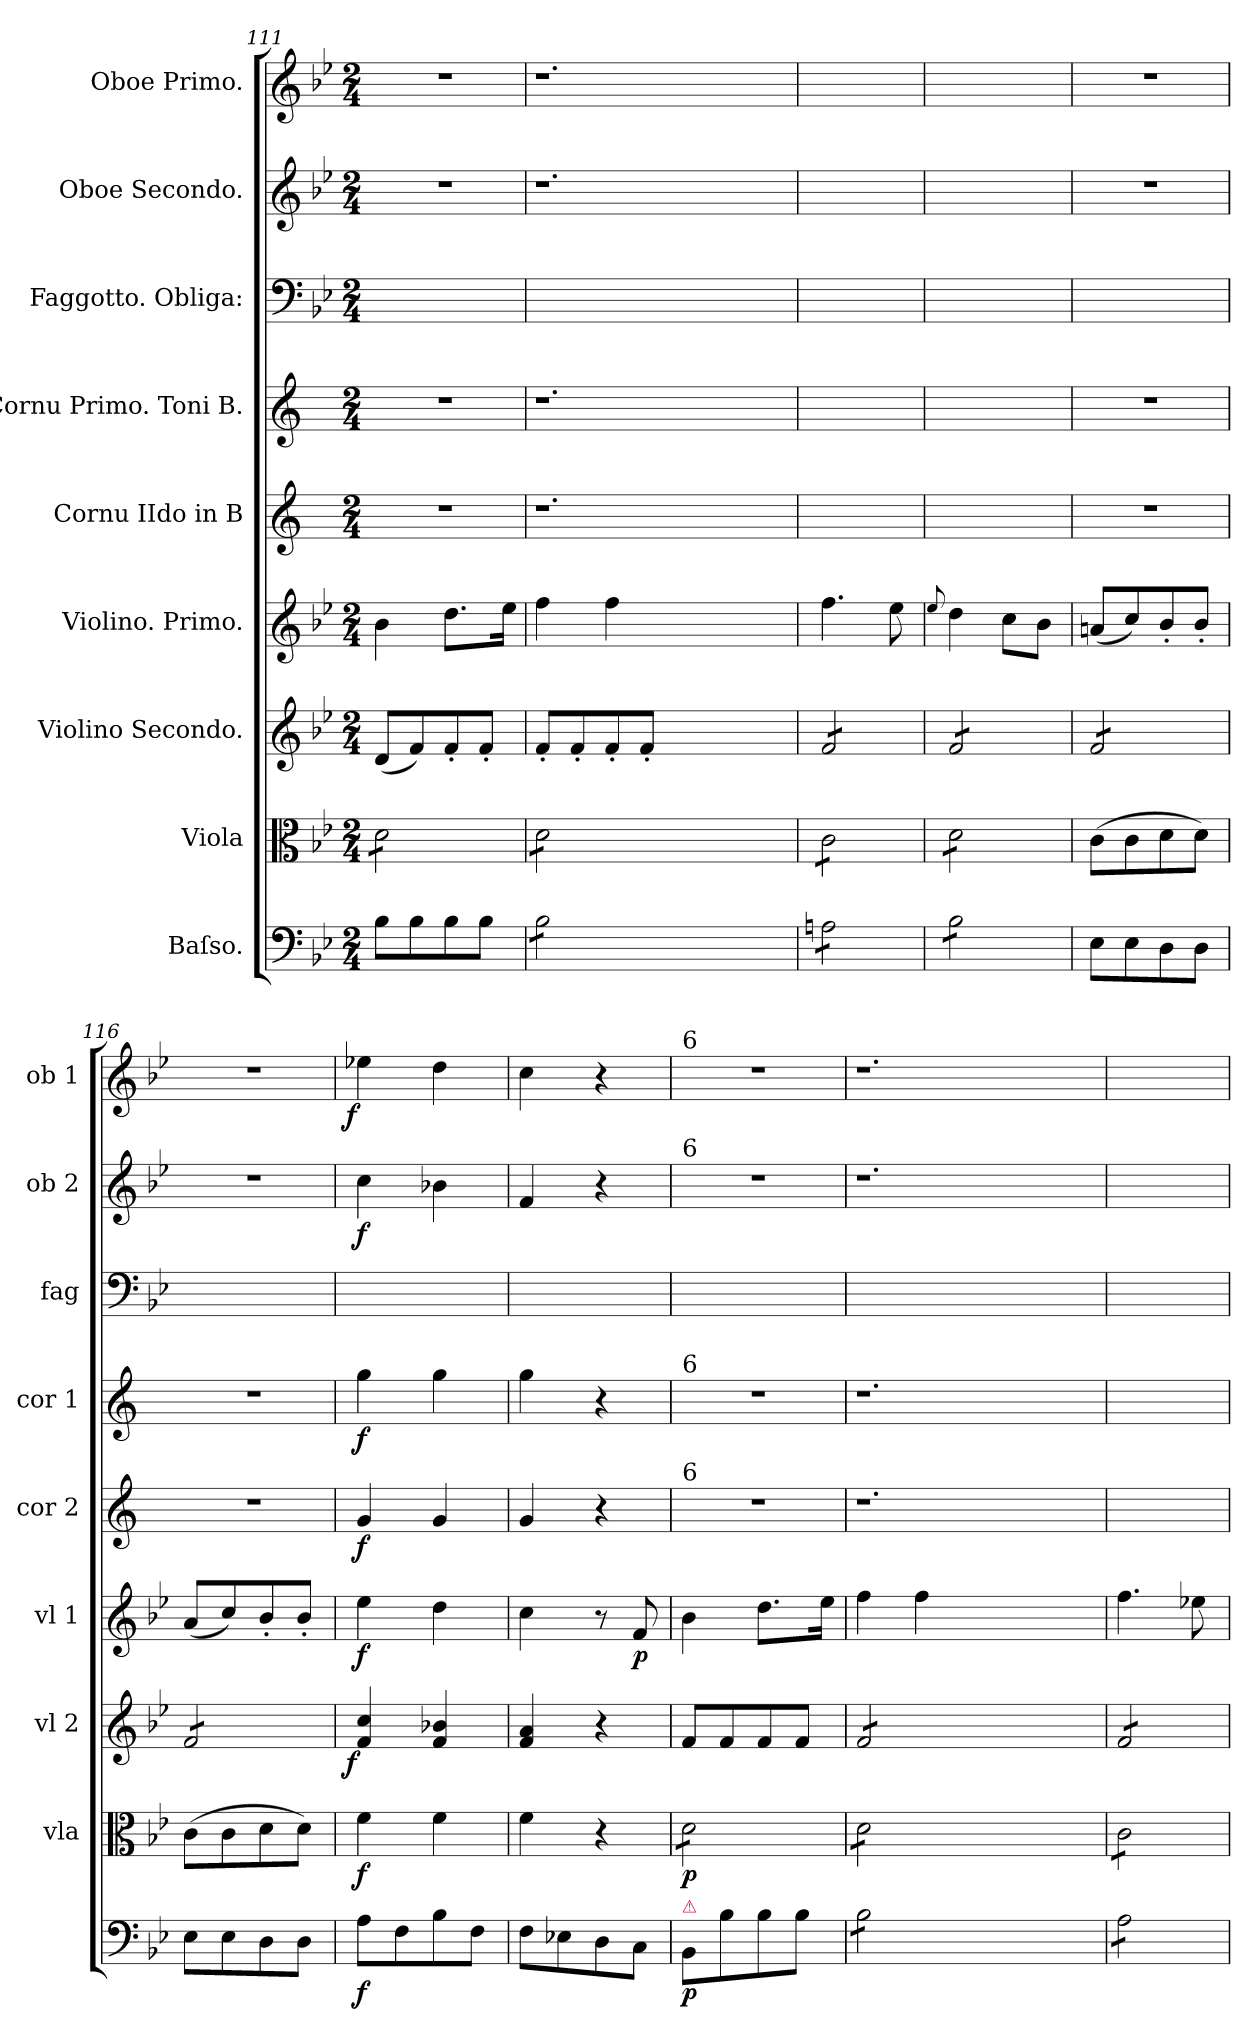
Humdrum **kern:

**kern	**dynam	**kern	**dynam	**kern	**dynam	**kern	**dynam	**kern	**dynam	**kern	**dynam	**kern	**kern	**dynam	**kern	**dynam
*part9	*part9	*part8	*part8	*part7	*part7	*part6	*part6	*part5	*part5	*part4	*part4	*part3	*part2	*part2	*part1	*part1
*staff9	*staff9	*staff8	*staff8	*staff7	*staff7	*staff6	*staff6	*staff5	*staff5	*staff4	*staff4	*staff3	*staff2	*staff2	*staff1	*staff1
*I"Baſso.	*	*I"Viola	*	*I"Violino Secondo.	*	*I"Violino. Primo.	*	*I"Cornu IIdo in B	*	*I"Cornu Primo. Toni B.	*	*I"Faggotto. Obliga:	*I"Oboe Secondo.	*	*I"Oboe Primo.	*
*	*	*I'vla	*	*I'vl 2	*	*I'vl 1	*	*I'cor 2	*	*I'cor 1	*	*I'fag	*I'ob 2	*	*I'ob 1	*
*clefF4	*	*clefC3	*	*clefG2	*	*clefG2	*	*clefG2	*	*clefG2	*	*clefF4	*clefG2	*	*clefG2	*
*	*	*	*	*	*	*	*	*ITrd1c2	*	*ITrd1c2	*	*	*	*	*	*
*k[b-e-]	*	*k[b-e-]	*	*k[b-e-]	*	*k[b-e-]	*	*k[b-e-]	*	*k[b-e-]	*	*k[b-e-]	*k[b-e-]	*	*k[b-e-]	*
*B-:	*	*B-:	*	*B-:	*	*B-:	*	*B-:	*	*B-:	*	*B-:	*B-:	*	*B-:	*
*M2/4	*	*M2/4	*	*M2/4	*	*M2/4	*	*M2/4	*	*M2/4	*	*M2/4	*M2/4	*	*M2/4	*
=111	=111	=111	=111	=111	=111	=111	=111	=111	=111	=111	=111	=111	=111	=111	=111	=111
*	*	*tremolo	*	*	*	*	*	*	*	*	*	*	*	*	*	*
8B-\L	pia	8d\L	.	(8d/L	.	4b-\	.	2r	.	2r	.	2ryy	2r	.	2r	.
8B-\	.	8d\	.	8f/)	.	.	.	.	.	.	.	.	.	.	.	.
8B-\	.	8d\	.	8f'/	.	8.dd\L	.	.	.	.	.	.	.	.	.	.
8B-\J	.	8d\J	.	8f'/J	.	.	.	.	.	.	.	.	.	.	.	.
.	.	.	.	.	.	16ee-\Jk	.	.	.	.	.	.	.	.	.	.
=112	=112	=112	=112	=112	=112	=112	=112	=112	=112	=112	=112	=112	=112	=112	=112	=112
*tremolo	*	*	*	*	*	*	*	*	*	*	*	*	*	*	*	*
8B-\L	.	8d\L	.	8f'/L	.	4ff\	.	1.r	.	1.r	.	2ryy	1.r	.	1.r	.
8B-\	.	8d\	.	8f'/	.	.	.	.	.	.	.	.	.	.	.	.
8B-\	.	8d\	.	8f'/	.	4ff\	.	.	.	.	.	.	.	.	.	.
8B-\J	.	8d\J	.	8f'/J	.	.	.	.	.	.	.	.	.	.	.	.
1ryy	.	1ryy	.	1ryy	.	1ryy	.	.	.	.	.	1ryy	.	.	.	.
=113	=113	=113	=113	=113	=113	=113	=113	=113	=113	=113	=113	=113	=113	=113	=113	=113
*	*	*	*	*tremolo	*	*	*	*	*	*	*	*	*	*	*	*
8An\L	.	8c\L	.	8f/L	.	4.ff\	.	2ryy	.	2ryy	.	2ryy	2ryy	.	2ryy	.
8An\	.	8c\	.	8f/	.	.	.	.	.	.	.	.	.	.	.	.
8An\	.	8c\	.	8f/	.	.	.	.	.	.	.	.	.	.	.	.
8An\J	.	8c\J	.	8f/J	.	8ee-\	.	.	.	.	.	.	.	.	.	.
=114	=114	=114	=114	=114	=114	=114	=114	=114	=114	=114	=114	=114	=114	=114	=114	=114
.	.	.	.	.	.	8qqee-/	.	.	.	.	.	.	.	.	.	.
8B-\L	.	8d\L	.	8f/L	.	4dd\	.	2ryy	.	2ryy	.	2ryy	2ryy	.	2ryy	.
8B-\	.	8d\	.	8f/	.	.	.	.	.	.	.	.	.	.	.	.
8B-\	.	8d\	.	8f/	.	8cc\L	.	.	.	.	.	.	.	.	.	.
8B-\J	.	8d\J	.	8f/J	.	8b-\J	.	.	.	.	.	.	.	.	.	.
*	*	*Xtremolo	*	*	*	*	*	*	*	*	*	*	*	*	*	*
*Xtremolo	*	*	*	*	*	*	*	*	*	*	*	*	*	*	*	*
=115	=115	=115	=115	=115	=115	=115	=115	=115	=115	=115	=115	=115	=115	=115	=115	=115
8E-\L	.	(8c\L	.	8f/L	.	(8an/L	.	2r	.	2r	.	2ryy	2r	.	2r	.
8E-\	.	8c\	.	8f/	.	8cc/)	.	.	.	.	.	.	.	.	.	.
8D\	.	8d\	.	8f/	.	8b-'/	.	.	.	.	.	.	.	.	.	.
8D\J	.	8d\J)	.	8f/J	.	8b-'/J	.	.	.	.	.	.	.	.	.	.
=116	=116	=116	=116	=116	=116	=116	=116	=116	=116	=116	=116	=116	=116	=116	=116	=116
8E-\L	.	(8c\L	.	8f/L	.	(8a/L	.	2r	.	2r	.	2ryy	2r	.	2r	.
8E-\	.	8c\	.	8f/	.	8cc/)	.	.	.	.	.	.	.	.	.	.
8D\	.	8d\	.	8f/	.	8b-'/	.	.	.	.	.	.	.	.	.	.
8D\J	.	8d\J)	.	8f/J	.	8b-'/J	.	.	.	.	.	.	.	.	.	.
*	*	*	*	*Xtremolo	*	*	*	*	*	*	*	*	*	*	*	*
=117	=117	=117	=117	=117	=117	=117	=117	=117	=117	=117	=117	=117	=117	=117	=117	=117
!	!	!	!	!	!LO:DY:rj	!	!	!	!	!	!	!	!	!	!	!LO:DY:rj
8A\L	f	4f\	f	4f/ 4cc/	f	4ee-\	f	4f/	f	4ff\	f.	2ryy	4cc\	f	4ee-X\	f
8F\	.	.	.	.	.	.	.	.	.	.	.	.	.	.	.	.
8B-\	.	4f\	.	4f/ 4b-X/	.	4dd\	.	4f/	.	4ff\	.	.	4b-X\	.	4dd\	.
8F\J	.	.	.	.	.	.	.	.	.	.	.	.	.	.	.	.
=118	=118	=118	=118	=118	=118	=118	=118	=118	=118	=118	=118	=118	=118	=118	=118	=118
8F\L	.	4f\	.	4f/ 4a/	.	4cc\	.	4f/	.	4ff\	.	2ryy	4f/	.	4cc\	.
8E-X\	.	.	.	.	.	.	.	.	.	.	.	.	.	.	.	.
8D\	.	4r	.	4r	.	8r	.	4r	.	4r	.	.	4r	.	4r	.
8C\J	.	.	.	.	.	8f/	p	.	.	.	.	.	.	.	.	.
=119	=119	=119	=119	=119	=119	=119	=119	=119	=119	=119	=119	=119	=119	=119	=119	=119
!	!	!	!	!	!	!	!	!	!	!	!	!	!	!	!LO:TX:a:t=6	!
!	!	!	!	!	!	!	!	!	!	!	!	!	!LO:TX:a:t=6	!	!	!
!	!	!	!	!	!	!	!	!	!	!LO:TX:a:t=6	!	!	!	!	!	!
!	!	!	!	!	!	!	!	!LO:TX:a:t=6	!	!	!	!	!	!	!	!
!LO:TX:a:color=crimson:t=⚠	!	!	!	!	!	!	!	!	!	!	!	!	!	!	!	!
*	*	*tremolo	*	*	*	*	*	*	*	*	*	*	*	*	*	*
8BB-/L	p	8d\L	p	8f/L	pia	4b-\	.	2r	.	2r	.	2ryy	2r	.	2r	.
8B-\	.	8d\	.	8f/	.	.	.	.	.	.	.	.	.	.	.	.
8B-\	.	8d\	.	8f/	.	8.dd\L	.	.	.	.	.	.	.	.	.	.
8B-\J	.	8d\J	.	8f/J	.	.	.	.	.	.	.	.	.	.	.	.
.	.	.	.	.	.	16ee-\Jk	.	.	.	.	.	.	.	.	.	.
=120	=120	=120	=120	=120	=120	=120	=120	=120	=120	=120	=120	=120	=120	=120	=120	=120
*tremolo	*	*	*	*	*	*	*	*	*	*	*	*	*	*	*	*
*	*	*	*	*tremolo	*	*	*	*	*	*	*	*	*	*	*	*
8B-\L	.	8d\L	.	8f/L	.	4ff\	.	1.r	.	1.r	.	2ryy	1.r	.	1.r	.
8B-\	.	8d\	.	8f/	.	.	.	.	.	.	.	.	.	.	.	.
8B-\	.	8d\	.	8f/	.	4ff\	.	.	.	.	.	.	.	.	.	.
8B-\J	.	8d\J	.	8f/J	.	.	.	.	.	.	.	.	.	.	.	.
1ryy	.	1ryy	.	1ryy	.	1ryy	.	.	.	.	.	1ryy	.	.	.	.
=121	=121	=121	=121	=121	=121	=121	=121	=121	=121	=121	=121	=121	=121	=121	=121	=121
8A\L	.	8c\L	.	8f/L	.	4.ff\	.	2ryy	.	2ryy	.	2ryy	2ryy	.	2ryy	.
8A\	.	8c\	.	8f/	.	.	.	.	.	.	.	.	.	.	.	.
8A\	.	8c\	.	8f/	.	.	.	.	.	.	.	.	.	.	.	.
8A\J	.	8c\J	.	8f/J	.	8ee-X\	.	.	.	.	.	.	.	.	.	.
*	*	*	*	*Xtremolo	*	*	*	*	*	*	*	*	*	*	*	*
*	*	*Xtremolo	*	*	*	*	*	*	*	*	*	*	*	*	*	*
*Xtremolo	*	*	*	*	*	*	*	*	*	*	*	*	*	*	*	*
=	=	=	=	=	=	=	=	=	=	=	=	=	=	=	=	=
*-	*-	*-	*-	*-	*-	*-	*-	*-	*-	*-	*-	*-	*-	*-	*-	*-
